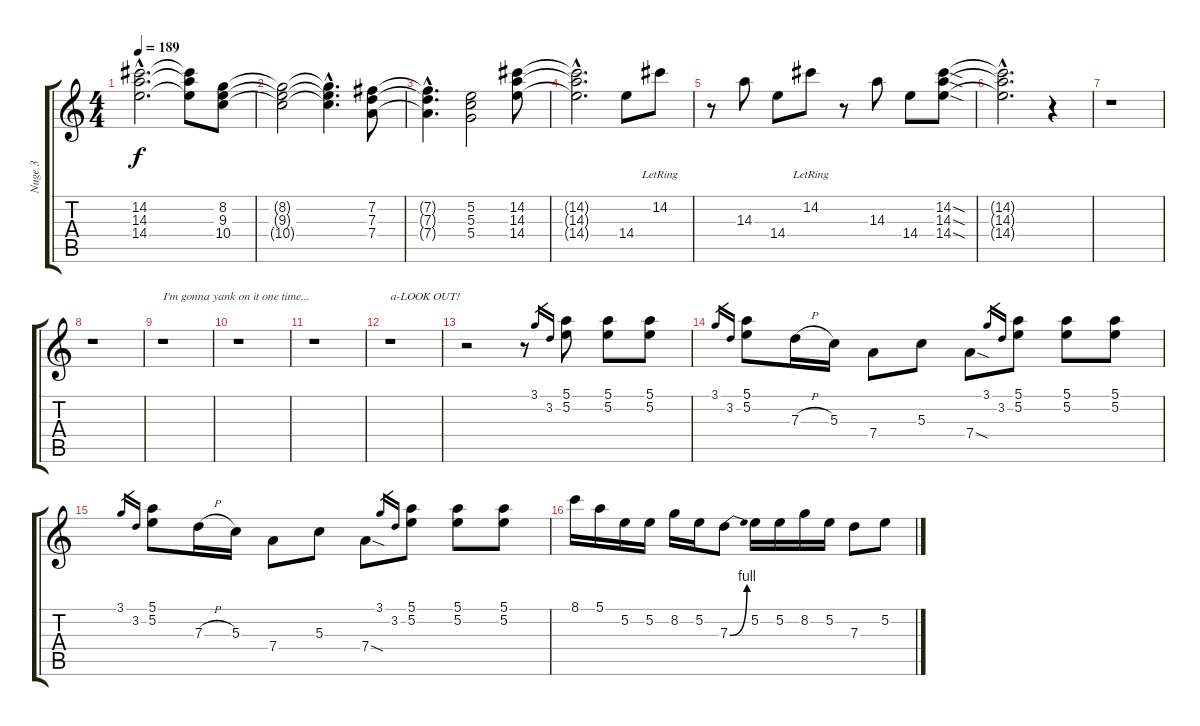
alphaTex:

\track ("Nuge 3" "Nuge 3") {instrument overdrivenguitar}
\staff {score tabs}
\tuning (E4 B3 G3 D3 A2 E2) {hide}
\ts (4 4)
\tempo 189
\clef g2
\ks c
(14.2{hac t} 14.3{hac t} 14.4{hac t}).2{d dy f} (14.2{t} 14.3{t} 14.4{t}).8 (8.2 9.3 10.4).8 |
(8.2{t} 9.3{t} 10.4{t}).2 (8.2{hac t} 9.3{hac t} 10.4{hac t}).4{d} (7.2 7.3 7.4).8 |
(7.2{hac t} 7.3{hac t} 7.4{hac t}).4{d} (5.2 5.3 5.4).2 (14.2 14.3 14.4).8 |
(14.2{hac t} 14.3{hac t} 14.4{hac t}).2{d} 14.4.8 14.2{lr}.8 |
r.8 14.3.8 14.4.8 14.2{lr}.8 r.8 14.3.8 14.4.8 (14.2{sod} 14.3{sod} 14.4{sod}).8 |
(14.2{hac t} 14.3{hac t} 14.4{hac t}).2{d} r.4 |
r.1 |
r.1 |
r.1{txt "I'm gonna yank on it one time..."} |
r.1 |
r.1 |
r.1{txt "a-LOOK OUT!"} |
r.2 r.8 3.1.16{gr} 3.2.16{gr} (5.1 5.2).8 (5.1 5.2).8 (5.1 5.2).8 |
3.1.16{gr} 3.2.16{gr} (5.1 5.2).8 7.3{h}.16 5.3.16 7.4.8 5.3.8 7.4{sod}.8 3.1.16{gr} 3.2.16{gr} (5.1 5.2).8 (5.1 5.2).8 (5.1 5.2).8 |
3.1.16{gr} 3.2.16{gr} (5.1 5.2).8 7.3{h}.16 5.3.16 7.4.8 5.3.8 7.4{sod}.8 3.1.16{gr} 3.2.16{gr} (5.1 5.2).8 (5.1 5.2).8 (5.1 5.2).8 |
8.1.16 5.1.16 5.2.16 5.2.16 8.2.16 5.2.16 7.3{be (bend 0 0 60 4)}.8 5.2.16 5.2.16 8.2.16 5.2.16 7.3.8 5.2.8
